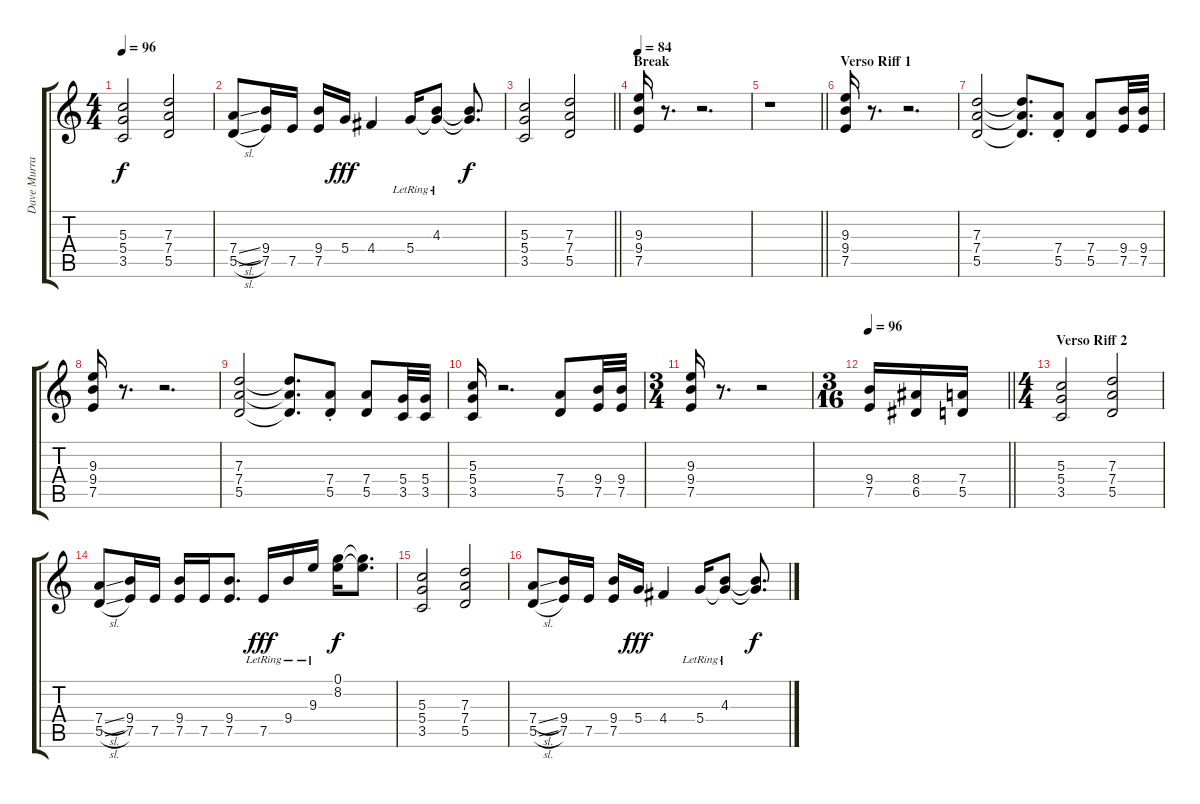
\track ("Dave Murray" "Dave Murra") {instrument distortionguitar}
\staff {score tabs}
\tuning (E4 B3 G3 D3 A2 E2) {hide}
\ts (4 4)
\tempo 96
\clef g2
\ks c
(5.3 5.4 3.5).2{dy f} (7.3 7.4 5.5).2 |
(7.4{sl} 5.5{sl}).8 (9.4 7.5).16 7.5.16 (9.4 7.5).16 5.4.16{dy fff} 4.4.4 5.4{lr}.16 (4.3{lr} 5.4{t}).8 (4.3{t} 5.4{t}).8{d dy f} |
\barLineRight lightlight
(5.3 5.4 3.5).2 (7.3 7.4 5.5).2 |
\section ("" "Break")
\tempo 84
(9.3 9.4 7.5).16 r.8{d} r.2{d} |
\barLineRight lightlight
r.1 |
\section ("" "Verso Riff 1")
(9.3 9.4 7.5).16 r.8{d} r.2{d} |
(7.3 7.4 5.5).2 (7.3{t} 7.4{t} 5.5{t}).8{d} (7.4{st} 5.5{st}).8 (7.4 5.5).8 (9.4 7.5).32 (9.4 7.5).32 |
(9.3 9.4 7.5).16 r.8{d} r.2{d} |
(7.3 7.4 5.5).2 (7.3{t} 7.4{t} 5.5{t}).8{d} (7.4{st} 5.5{st}).8 (7.4 5.5).8 (5.4 3.5).32 (5.4 3.5).32 |
(5.3 5.4 3.5).16 r.2{d} (7.4 5.5).8 (9.4 7.5).32 (9.4 7.5).32 |
\ts (3 4)
(9.3 9.4 7.5).16 r.8{d} r.2 |
\ts (3 16)
\tempo 96
\barLineRight lightlight
(9.4 7.5).16 (8.4 6.5).16 (7.4 5.5).16 |
\ts (4 4)
\section ("" "Verso Riff 2")
(5.3 5.4 3.5).2 (7.3 7.4 5.5).2 |
(7.4{sl} 5.5{sl}).8 (9.4 7.5).16 7.5.16 (9.4 7.5).16 7.5.16 (9.4 7.5).8{d} 7.5{lr}.16{dy fff} 9.4{lr}.16 9.3{lr}.16 (0.1 8.2).16{dy f} (0.1{t} 8.2{t}).8{d} |
(5.3 5.4 3.5).2 (7.3 7.4 5.5).2 |
(7.4{sl} 5.5{sl}).8 (9.4 7.5).16 7.5.16 (9.4 7.5).16 5.4.16{dy fff} 4.4.4 5.4{lr}.16 (4.3{lr} 5.4{t}).8 (4.3{t} 5.4{t}).8{d dy f}
